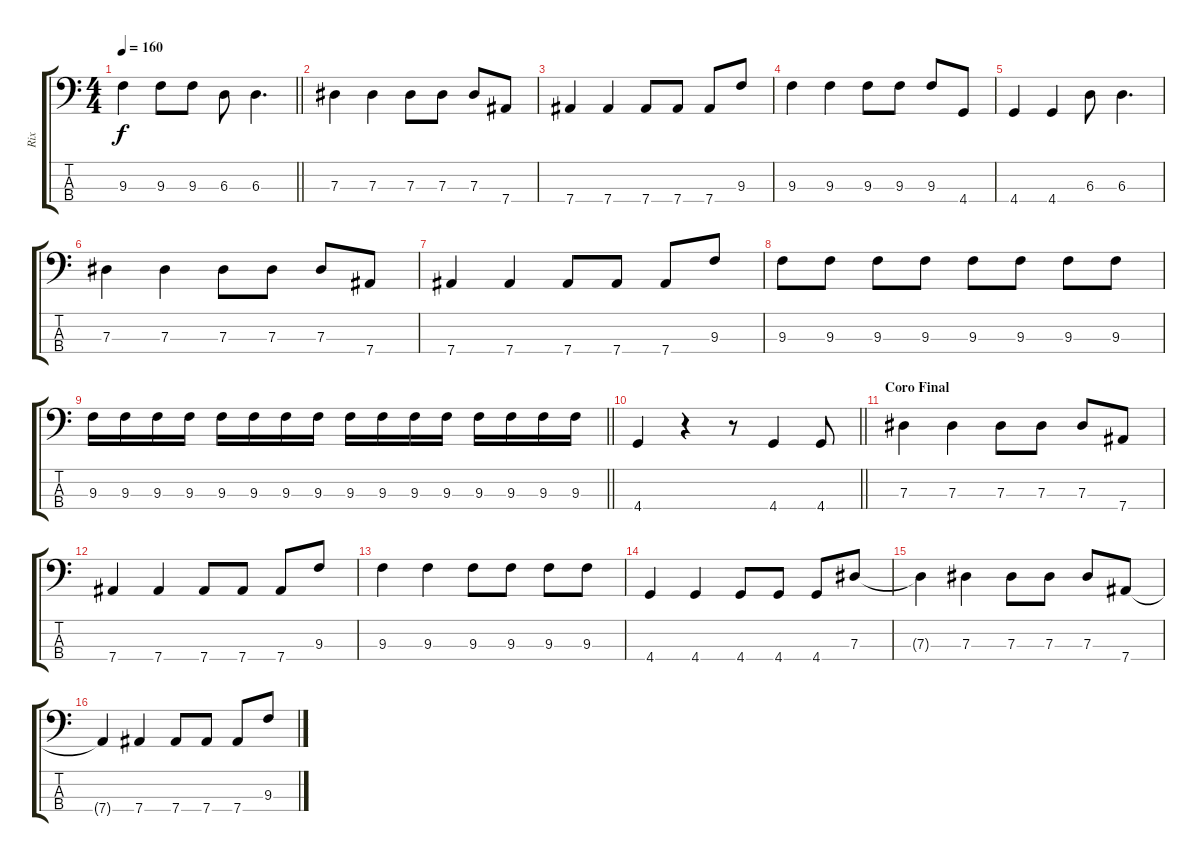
\track ("Rix" "Rix") {instrument electricbasspick}
\staff {score tabs}
\tuning (Gb2 Db2 Ab1 Eb1) {hide}
\ts (4 4)
\tempo 160
\clef f4
\barLineRight lightlight
\ks c
9.3{t}.4{dy f} 9.3.8 9.3.8 6.3.8 6.3.4{d} |
7.3.4 7.3.4 7.3.8 7.3.8 7.3.8 7.4.8 |
7.4.4 7.4.4 7.4.8 7.4.8 7.4.8 9.3.8 |
9.3.4 9.3.4 9.3.8 9.3.8 9.3.8 4.4.8 |
4.4.4 4.4.4 6.3.8 6.3.4{d} |
7.3.4 7.3.4 7.3.8 7.3.8 7.3.8 7.4.8 |
7.4.4 7.4.4 7.4.8 7.4.8 7.4.8 9.3.8 |
9.3.8 9.3.8 9.3.8 9.3.8 9.3.8 9.3.8 9.3.8 9.3.8 |
\barLineRight lightlight
9.3.16 9.3.16 9.3.16 9.3.16 9.3.16 9.3.16 9.3.16 9.3.16 9.3.16 9.3.16 9.3.16 9.3.16 9.3.16 9.3.16 9.3.16 9.3.16 |
\barLineRight lightlight
4.4.4 r.4 r.8 4.4.4 4.4.8 |
\section ("" "Coro Final")
7.3.4 7.3.4 7.3.8 7.3.8 7.3.8 7.4.8 |
7.4.4 7.4.4 7.4.8 7.4.8 7.4.8 9.3.8 |
9.3.4 9.3.4 9.3.8 9.3.8 9.3.8 9.3.8 |
4.4.4 4.4.4 4.4.8 4.4.8 4.4.8 7.3.8 |
7.3{t}.4 7.3.4 7.3.8 7.3.8 7.3.8 7.4.8 |
7.4{t}.4 7.4.4 7.4.8 7.4.8 7.4.8 9.3.8
